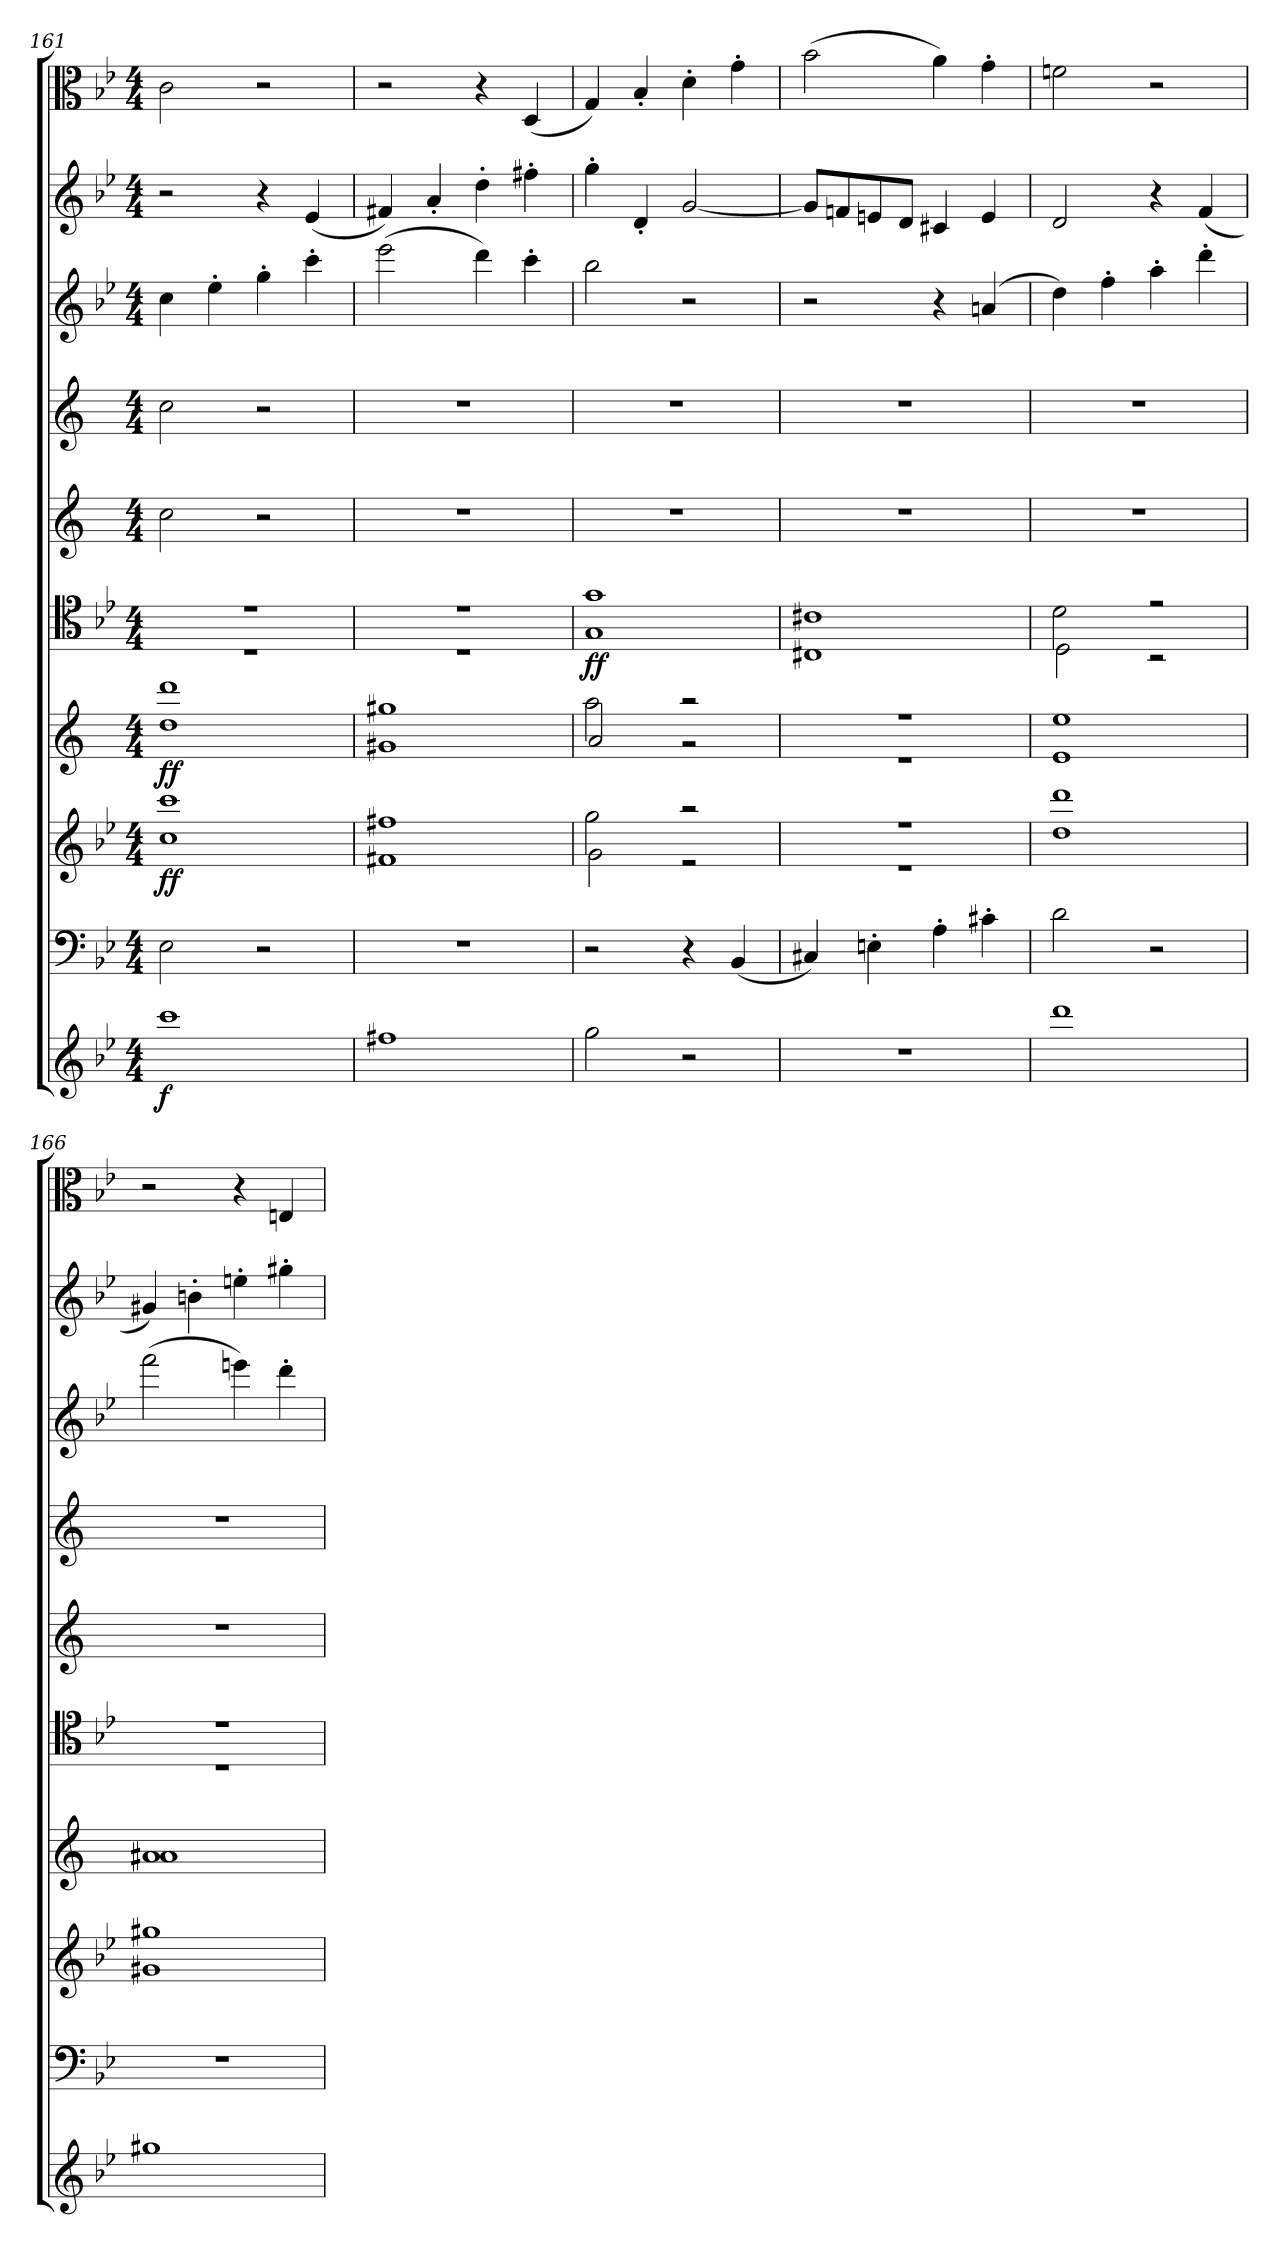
**kern	**dynam	**kern	**kern	**dynam	**kern	**dynam	**kern	**dynam	**kern	**kern	**kern	**kern	**kern
*part10	*part10	*part9	*part8	*part8	*part7	*part7	*part6	*part6	*part5	*part4	*part3	*part2	*part1
*staff10	*staff10	*staff9	*staff8	*staff8	*staff7	*staff7	*staff6	*staff6	*staff5	*staff4	*staff3	*staff2	*staff1
*clefG2	*	*clefF4	*clefG2	*	*clefG2	*	*clefC4	*	*clefG2	*clefG2	*clefG2	*clefG2	*clefC3
*k[b-e-]	*	*k[b-e-]	*k[b-e-]	*	*k[]	*	*k[b-e-]	*	*k[]	*k[]	*k[b-e-]	*k[b-e-]	*k[b-e-]
*g:	*	*g:	*g:	*	*	*	*g:	*	*	*	*g:	*g:	*g:
*M4/4	*	*M4/4	*M4/4	*	*M4/4	*	*M4/4	*	*M4/4	*M4/4	*M4/4	*M4/4	*M4/4
=161	=161	=161	=161	=161	=161	=161	=161	=161	=161	=161	=161	=161	=161
*	*	*	*^	*	*^	*	*^	*	*	*	*	*	*
1ccc\	f	2E-\	1ccc\	1cc\	ff	1ddd\	1dd\	ff	1r	1r	.	2cc\	2cc\	4cc\	2r	2c\
.	.	.	.	.	.	.	.	.	.	.	.	.	.	4ee-'\	.	.
.	.	2r	.	.	.	.	.	.	.	.	.	2r	2r	4gg'\	4r	2r
.	.	.	.	.	.	.	.	.	.	.	.	.	.	4ccc'\	(4e-/	.
=162	=162	=162	=162	=162	=162	=162	=162	=162	=162	=162	=162	=162	=162	=162	=162	=162
1ff#X\	.	1r	1ff#X\	1f#X/	.	1gg#X\	1g#X/	.	1r	1r	.	1r	1r	(2eee-\	4f#X/)	2r
.	.	.	.	.	.	.	.	.	.	.	.	.	.	.	4a'/	.
.	.	.	.	.	.	.	.	.	.	.	.	.	.	4ddd\)	4dd'\	4r
.	.	.	.	.	.	.	.	.	.	.	.	.	.	4ccc'\	4ff#X'\	(4D/
=163	=163	=163	=163	=163	=163	=163	=163	=163	=163	=163	=163	=163	=163	=163	=163	=163
2gg\	.	2r	2gg\	2g\	.	2aa\	2a/	.	1g\	1G\	ff	1r	1r	2bb-\	4gg'\	4G/)
.	.	.	.	.	.	.	.	.	.	.	.	.	.	.	4d'/	4B-'/
2r	.	4r	2r	2r	.	2r	2r	.	.	.	.	.	.	2r	[2g/	4d'\
.	.	(4BB-/	.	.	.	.	.	.	.	.	.	.	.	.	.	4g'\
=164	=164	=164	=164	=164	=164	=164	=164	=164	=164	=164	=164	=164	=164	=164	=164	=164
1r	.	4C#X/)	1r	1r	.	1r	1r	.	1c#X\	1C#X/	.	1r	1r	2r	8g/L]	(2b-\
.	.	.	.	.	.	.	.	.	.	.	.	.	.	.	8fn/	.
.	.	4En'\	.	.	.	.	.	.	.	.	.	.	.	.	8en/	.
.	.	.	.	.	.	.	.	.	.	.	.	.	.	.	8d/J	.
.	.	4A'\	.	.	.	.	.	.	.	.	.	.	.	4r	4c#X/	4a\)
.	.	4c#X'\	.	.	.	.	.	.	.	.	.	.	.	(4an/	4e/	4g'\
=165	=165	=165	=165	=165	=165	=165	=165	=165	=165	=165	=165	=165	=165	=165	=165	=165
1ddd\	.	2d\	1ddd\	1dd\	.	1ee\	1e/	.	2d\	2D\	.	1r	1r	4dd\)	2d/	2fn\
.	.	.	.	.	.	.	.	.	.	.	.	.	.	4ff'\	.	.
.	.	2r	.	.	.	.	.	.	2r	2r	.	.	.	4aa'\	4r	2r
.	.	.	.	.	.	.	.	.	.	.	.	.	.	4ddd'\	(4f/	.
=166	=166	=166	=166	=166	=166	=166	=166	=166	=166	=166	=166	=166	=166	=166	=166	=166
1gg#X\	.	1r	1gg#X\	1g#X/	.	1a#X/	1a#X/	.	1r	1r	.	1r	1r	(2fff\	4g#X/)	2r
.	.	.	.	.	.	.	.	.	.	.	.	.	.	.	4bn'\	.
.	.	.	.	.	.	.	.	.	.	.	.	.	.	4eeen\)	4een'\	4r
.	.	.	.	.	.	.	.	.	.	.	.	.	.	4ddd'\	4gg#X'\	4En/
*	*	*	*v	*v	*	*	*	*	*v	*v	*	*	*	*	*	*
*	*	*	*	*	*v	*v	*	*	*	*	*	*	*	*
=	=	=	=	=	=	=	=	=	=	=	=	=	=
*-	*-	*-	*-	*-	*-	*-	*-	*-	*-	*-	*-	*-	*-
